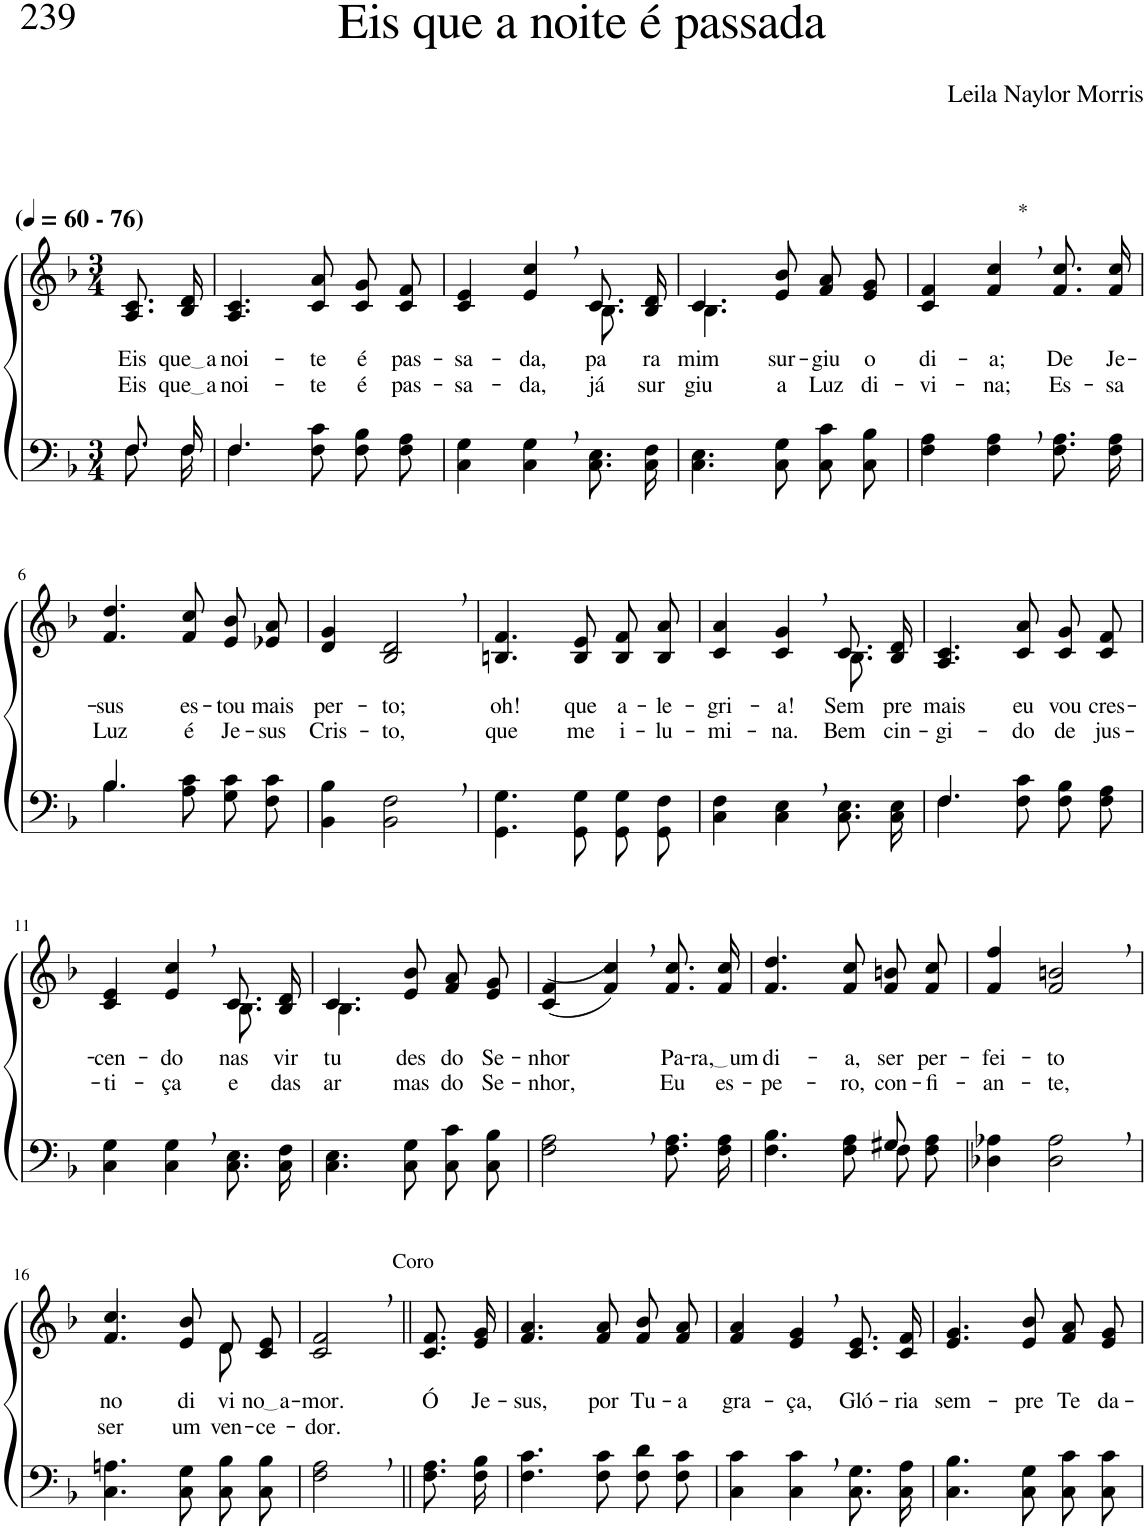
**kern	**kern	**text	**text
*part2	*part1	*part1	*part1
*staff2	*staff1	*staff1	*staff1
*I"Parte III e IV	*I"Parte I e II	*	*
*clefF4	*clefG2	*	*
*k[b-]	*k[b-]	*	*
*M3/4	*M3/4	*	*
*MM60	*MM60	*	*
=1	=1	=1	=1
*^	*	*	*
!	!	!LO:TX:a:B:t=(	!	!
!	!	!LO:TX:a:B:t=- 76)	!	!
!	!	!	!LO:LY:b	!LO:LY:b
8.F\L	8.F/L	8.A/ 8.c/L	Eis	Eis
!	!	!	!LO:LY:b	!LO:LY:b
16F\Jk	16F/Jk	16B-/ 16d/Jk	que a	que a
=2	=2	=2	=2	=2
!	!	!	!LO:LY:b	!LO:LY:b
4.F\	4.F/	4.A/ 4.c/	noi-	noi-
!	!	!	!LO:LY:b	!LO:LY:b
8F\ 8c\	4.ryy	8c/ 8a/	-te	-te
!	!	!	!LO:LY:b	!LO:LY:b
8F\ 8B-\L	.	8c/ 8g/L	é	é
!	!	!	!LO:LY:b	!LO:LY:b
8F\ 8A\J	.	8c/ 8f/J	pas-	pas-
*v	*v	*	*	*
=3	=3	=3	=3
!	!	!LO:LY:b	!LO:LY:b
*	*^	*	*
4C\ 4G\	4c/ 4e/	2ryy	-sa-	-sa-
!	!	!	!LO:LY:b	!LO:LY:b
4C\, 4G\,	4e/, 4cc/,	.	-da,	-da,
!	!	!	!LO:LY:b	!LO:LY:b
8.C\ 8.E\L	8.c/L	8.B-\	pa-	já
!	!	!	!LO:LY:b	!LO:LY:b
16C\ 16F\Jk	16B-/ 16d/Jk	16ryy	-ra	sur-
=4	=4	=4	=4	=4
!	!	!	!LO:LY:b	!LO:LY:b
4.C\ 4.E\	4.c/	4.B-\	mim	-giu
!	!	!	!LO:LY:b	!LO:LY:b
8C\ 8G\	8e/ 8b-/	4.ryy	sur-	a
!	!	!	!LO:LY:b	!LO:LY:b
8C\ 8c\L	8f/ 8a/L	.	-giu	Luz
!	!	!	!LO:LY:b	!LO:LY:b
8C\ 8B-\J	8e/ 8g/J	.	o	di-
*	*v	*v	*	*
=5	=5	=5	=5
!	!	!LO:LY:b	!LO:LY:b
4F\ 4A\	4c/ 4f/	di-	-vi-
!	!LO:TX:a:t=*	!	!
!	!	!LO:LY:b	!LO:LY:b
4F\, 4A\,	4f/, 4cc/,	-a;	-na;
!	!	!LO:LY:b	!LO:LY:b
8.F\ 8.A\L	8.f/ 8.cc/L	De	Es-
!	!	!LO:LY:b	!LO:LY:b
16F\ 16A\Jk	16f/ 16cc/Jk	Je-	-sa
!!LO:LB:g=z
=6	=6	=6	=6
*^	*	*	*
!	!	!	!LO:LY:b	!LO:LY:b
4.B-/	4.B-\	4.f/ 4.dd/	-sus	Luz
!	!	!	!LO:LY:b	!LO:LY:b
4.ryy	8A\ 8c\	8f/ 8cc/	es-	é
!	!	!	!LO:LY:b	!LO:LY:b
.	8G\ 8c\L	8e/ 8b-/L	-tou	Je-
!	!	!	!LO:LY:b	!LO:LY:b
.	8F\ 8c\J	8e-X/ 8a/J	mais	-sus
=7	=7	=7	=7	=7
!	!	!	!LO:LY:b	!LO:LY:b
*v	*v	*	*	*
4BB-\ 4B-\	4d/ 4g/	per-	Cris-
!	!	!LO:LY:b	!LO:LY:b
2BB-\, 2F\,	2B-/, 2d/,	-to;	-to,
=8	=8	=8	=8
!	!	!LO:LY:b	!LO:LY:b
4.GG\ 4.G\	4.Bn/ 4.f/	oh!	que
!	!	!LO:LY:b	!LO:LY:b
8GG\ 8G\	8B/ 8e/	que	me
!	!	!LO:LY:b	!LO:LY:b
8GG/ 8G/L	8B/ 8f/L	a-	i-
!	!	!LO:LY:b	!LO:LY:b
8GG/ 8F/J	8B/ 8a/J	-le-	-lu-
=9	=9	=9	=9
!	!	!LO:LY:b	!LO:LY:b
*	*^	*	*
4C\ 4F\	4c/ 4a/	2ryy	-gri-	-mi-
!	!	!	!LO:LY:b	!LO:LY:b
4C\, 4E\,	4c/, 4g/,	.	-a!	-na.
!	!	!	!LO:LY:b	!LO:LY:b
8.C\ 8.E\L	8.c/L	8.B-\	Sem-	Bem
!	!	!	!LO:LY:b	!LO:LY:b
16C\ 16E\Jk	16B-/ 16d/Jk	16ryy	-pre	cin-
=10	=10	=10	=10	=10
*^	*	*	*	*
!	!	!	!	!LO:LY:b	!LO:LY:b
*	*	*v	*v	*	*
4.F\	4.F/	4.A/ 4.c/	mais	-gi-
!	!	!	!LO:LY:b	!LO:LY:b
8F\ 8c\	4.ryy	8c/ 8a/	eu	-do
!	!	!	!LO:LY:b	!LO:LY:b
8F\ 8B-\L	.	8c/ 8g/L	vou	de
!	!	!	!LO:LY:b	!LO:LY:b
8F\ 8A\J	.	8c/ 8f/J	cres-	jus-
*v	*v	*	*	*
!!LO:LB:g=z
=11	=11	=11	=11
!	!	!LO:LY:b	!LO:LY:b
*	*^	*	*
4C\ 4G\	4c/ 4e/	2ryy	-cen-	-ti-
!	!	!	!LO:LY:b	!LO:LY:b
4C\, 4G\,	4e/, 4cc/,	.	-do	-ça
!	!	!	!LO:LY:b	!LO:LY:b
8.C\ 8.E\L	8.c/L	8.B-\	nas	e
!	!	!	!LO:LY:b	!LO:LY:b
16C\ 16F\Jk	16B-/ 16d/Jk	16ryy	vir-	das
=12	=12	=12	=12	=12
!	!	!	!LO:LY:b	!LO:LY:b
4.C\ 4.E\	4.c/	4.B-\	-tu-	ar-
!	!	!	!LO:LY:b	!LO:LY:b
8C\ 8G\	8e/ 8b-/	4.ryy	-des	-mas
!	!	!	!LO:LY:b	!LO:LY:b
8C\ 8c\L	8f/ 8a/L	.	do	do
!	!	!	!LO:LY:b	!LO:LY:b
8C\ 8B-\J	8e/ 8g/J	.	Se-	Se-
*	*v	*v	*	*
=13	=13	=13	=13
!	!	!LO:LY:b	!LO:LY:b
2F\, 2A\,	((4c/ 4f/	-nhor	-nhor,
.	4f/, 4cc/,))	.	.
!	!	!LO:LY:b	!LO:LY:b
8.F\ 8.A\L	8.f/ 8.cc/L	Pa-	Eu
!	!	!LO:LY:b	!LO:LY:b
16F\ 16A\Jk	16f/ 16cc/Jk	ra, um	es-
=14	=14	=14	=14
*^	*	*	*
!	!	!	!LO:LY:b	!LO:LY:b
2ryy	4.F\ 4.B-\	4.f/ 4.dd/	di-	-pe-
!	!	!	!LO:LY:b	!LO:LY:b
.	8F\ 8A\	8f/ 8cc/	-a,	-ro,
!	!	!	!LO:LY:b	!LO:LY:b
8G#X/	8F\L	8f/ 8bn/L	ser	con-
!	!	!	!LO:LY:b	!LO:LY:b
8ryy	8F\ 8A\J	8f/ 8cc/J	per-	-fi-
=15	=15	=15	=15	=15
!	!	!	!LO:LY:b	!LO:LY:b
*v	*v	*	*	*
4D-X\ 4A-X\	4f/ 4ff/	-fei-	-an-
!	!	!LO:LY:b	!LO:LY:b
2D-\, 2A-\,	2f/, 2bn/,	-to	-te,
!!LO:LB:g=z
=16	=16	=16	=16
!	!	!LO:LY:b	!LO:LY:b
*	*^	*	*
4.C\ 4.An\	4.f/ 4.cc/	2ryy	no	ser
!	!	!	!LO:LY:b	!LO:LY:b
8C\ 8G\	8e/ 8b-/	.	di-	um
!	!	!	!	!LO:LY:b
!	!	!	!LO:LY:b	!
8C\ 8B-\L	8d/L	8d\	-vi-	ven-
!	!	!	!LO:LY:b	!LO:LY:b
8C\ 8B-\J	8c/ 8e/J	8ryy	no a	-ce-
=17	=17	=17	=17	=17
!	!LO:TX:a:t=Coro	!	!	!
!	!	!	!LO:LY:b	!LO:LY:b
*	*v	*v	*	*
2F\, 2A\,	2c/, 2f/,	-mor.	-dor.
=18||	=18||	=18||	=18||
!	!	!LO:LY:b	!
8.F\ 8.A\L	8.c/ 8.f/L	Ó	.
!	!	!LO:LY:b	!
16F\ 16B-\Jk	16e/ 16g/Jk	Je-	.
=19	=19	=19	=19
!	!	!LO:LY:b	!
4.F\ 4.c\	4.f/ 4.a/	-sus,	.
!	!	!LO:LY:b	!
8F\ 8c\	8f/ 8a/	por	.
!	!	!LO:LY:b	!
8F\ 8d\L	8f/ 8b-/L	Tu-	.
!	!	!LO:LY:b	!
8F\ 8c\J	8f/ 8a/J	-a	.
=20	=20	=20	=20
!	!	!LO:LY:b	!
4C\ 4c\	4f/ 4a/	gra-	.
!	!	!LO:LY:b	!
4C\, 4c\,	4e/, 4g/,	-ça,	.
!	!	!LO:LY:b	!
8.C\ 8.G\L	8.c/ 8.e/L	Gló-	.
!	!	!LO:LY:b	!
16C\ 16A\Jk	16c/ 16f/Jk	-ria	.
=21	=21	=21	=21
!	!	!LO:LY:b	!
4.C\ 4.B-\	4.e/ 4.g/	sem-	.
!	!	!LO:LY:b	!
8C\ 8G\	8e/ 8b-/	-pre	.
!	!	!LO:LY:b	!
8C\ 8c\L	8f/ 8a/L	Te	.
!	!	!LO:LY:b	!
8C\ 8c\J	8e/ 8g/J	da-	.
=	=	=	=
*-	*-	*-	*-
